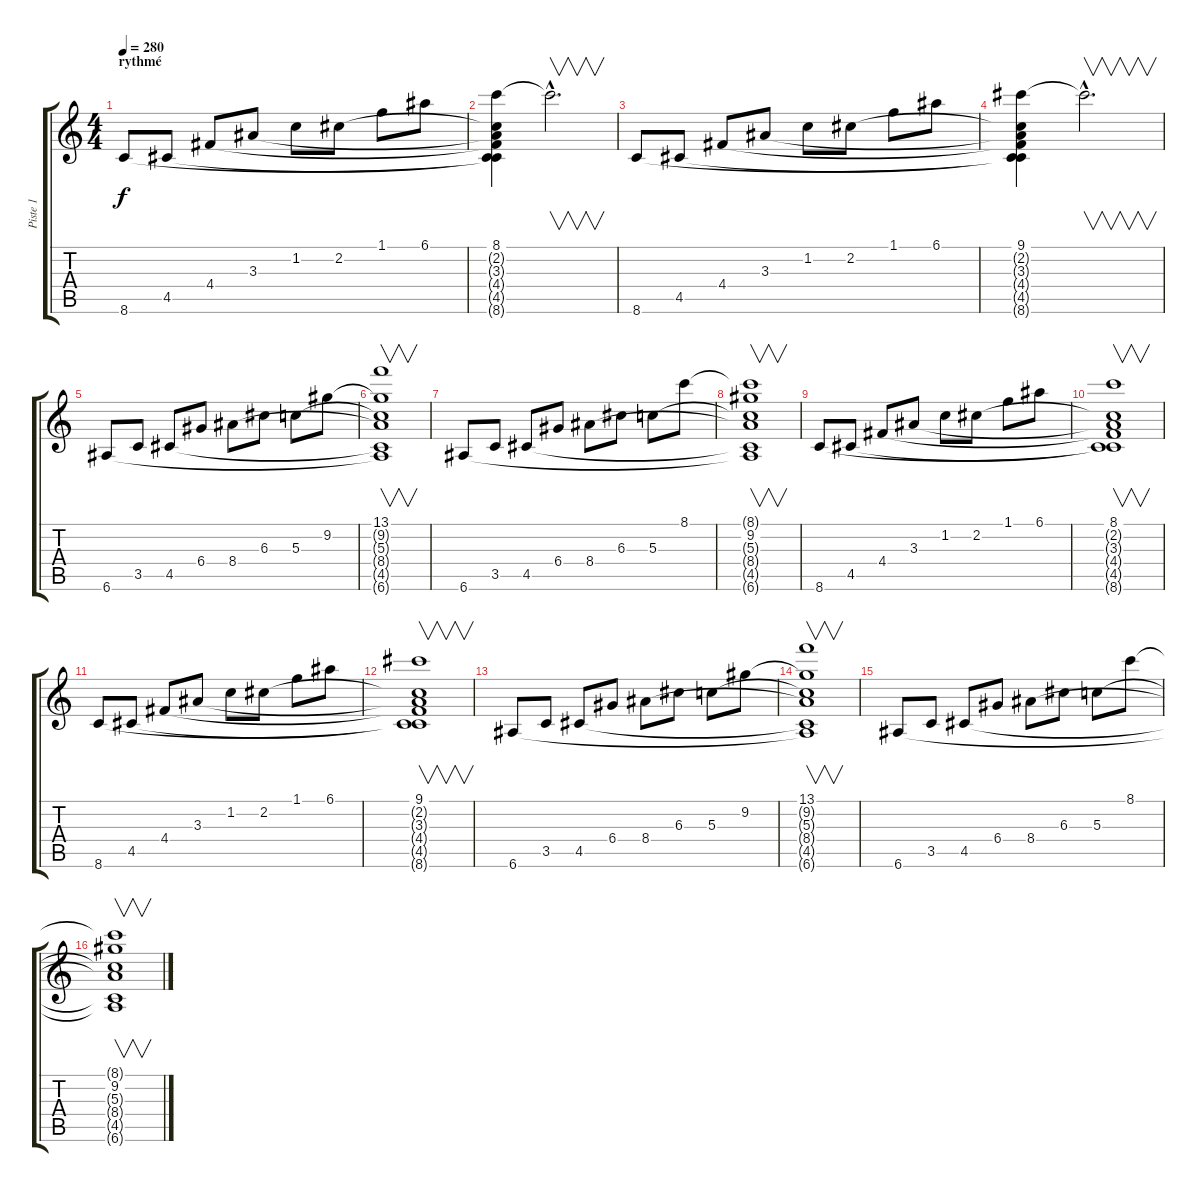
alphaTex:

\track ("Piste 1" "Piste 1") {instrument acousticgrandpiano}
\staff {score tabs}
\tuning (E5 B4 G4 D4 A3 E3) {hide}
\ts (4 4)
\section ("" "rythmé")
\tempo 280
\clef g2
\ks c
8.6.8{dy f volume 10 balance 0 instrument voiceoohs} 4.5.8 4.4.8 3.3.8 1.2.8 2.2.8 1.1.8 6.1.8 |
(8.1 2.2{t} 3.3{t} 4.4{t} 4.5{t} 8.6{t}).4 8.1{hac t}.2{v d} |
8.6.8 4.5.8 4.4.8 3.3.8 1.2.8 2.2.8 1.1.8 6.1.8 |
(9.1 2.2{t} 3.3{t} 4.4{t} 4.5{t} 8.6{t}).4 9.1{hac t}.2{v d} |
6.6.8 3.5.8 4.5.8 6.4.8 8.4.8 6.3.8 5.3.8 9.2.8 |
(13.1 9.2{t} 5.3{t} 8.4{t} 4.5{t} 6.6{t}).1{v} |
6.6.8 3.5.8 4.5.8 6.4.8 8.4.8 6.3.8 5.3.8 8.1.8 |
(8.1{t} 9.2 5.3{t} 8.4{t} 4.5{t} 6.6{t}).1{v} |
8.6.8 4.5.8 4.4.8 3.3.8 1.2.8 2.2.8 1.1.8 6.1.8 |
(8.1 2.2{t} 3.3{t} 4.4{t} 4.5{t} 8.6{t}).1{v} |
8.6.8 4.5.8 4.4.8 3.3.8 1.2.8 2.2.8 1.1.8 6.1.8 |
(9.1 2.2{t} 3.3{t} 4.4{t} 4.5{t} 8.6{t}).1{v} |
6.6.8 3.5.8 4.5.8 6.4.8 8.4.8 6.3.8 5.3.8 9.2.8 |
(13.1 9.2{t} 5.3{t} 8.4{t} 4.5{t} 6.6{t}).1{v} |
6.6.8 3.5.8 4.5.8 6.4.8 8.4.8 6.3.8 5.3.8 8.1.8 |
(8.1{t} 9.2 5.3{t} 8.4{t} 4.5{t} 6.6{t}).1{v}
